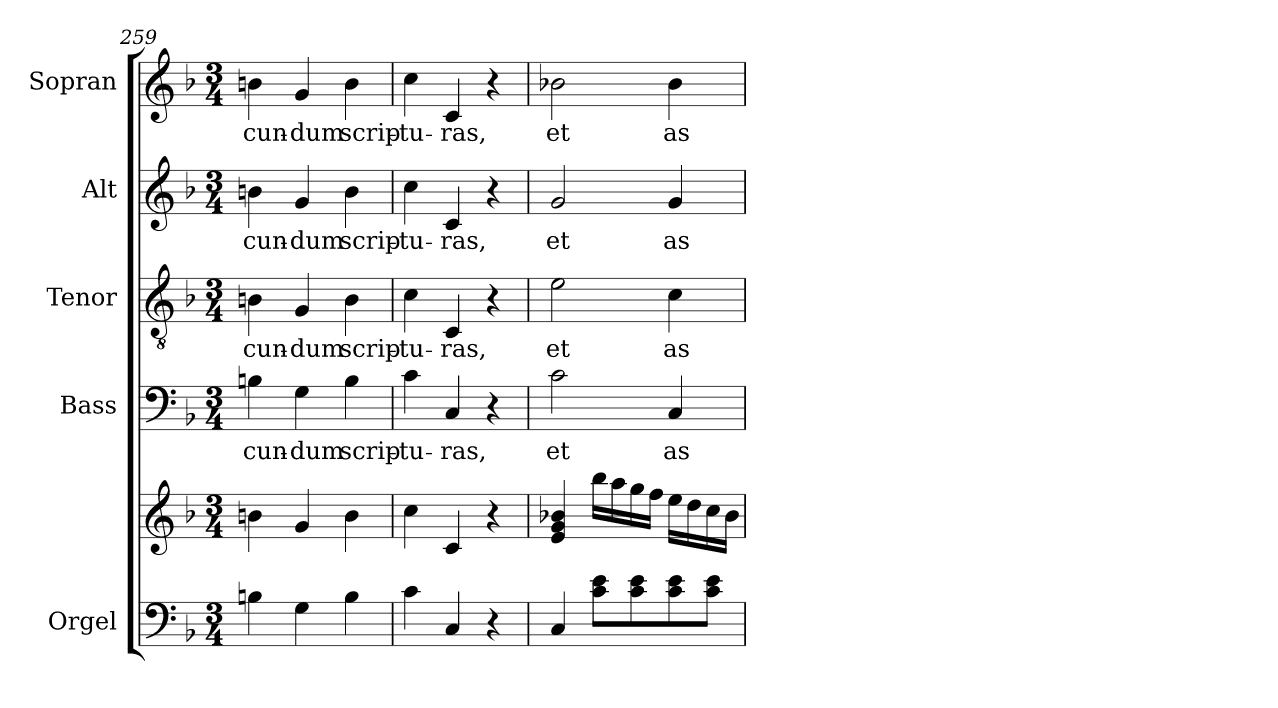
**kern	**kern	**kern	**text	**kern	**text	**kern	**text	**kern	**text
*part5	*part5	*part4	*part4	*part3	*part3	*part2	*part2	*part1	*part1
*staff6	*staff5	*staff4	*staff4	*staff3	*staff3	*staff2	*staff2	*staff1	*staff1
*I"Orgel	*	*I"Bass	*	*I"Tenor	*	*I"Alt	*	*I"Sopran	*
*I'Org.	*	*I'B.	*	*I'T.	*	*I'A.	*	*I'S.	*
*clefF4	*clefG2	*clefF4	*	*clefGv2	*	*clefG2	*	*clefG2	*
*k[b-]	*k[b-]	*k[b-]	*	*k[b-]	*	*k[b-]	*	*k[b-]	*
*F:	*F:	*F:	*	*F:	*	*F:	*	*F:	*
*M3/4	*M3/4	*M3/4	*	*M3/4	*	*M3/4	*	*M3/4	*
=259	=259	=259	=259	=259	=259	=259	=259	=259	=259
!	!	!	!LO:LY:b	!	!LO:LY:b	!	!LO:LY:b	!	!LO:LY:b
4Bn\	4bn\	4Bn\	-cun-	4Bn\	-cun-	4bn\	-cun-	4bn\	-cun-
!	!	!	!LO:LY:b	!	!LO:LY:b	!	!LO:LY:b	!	!LO:LY:b
4G\	4g/	4G\	-dum	4G/	-dum	4g/	-dum	4g/	-dum
!	!	!	!LO:LY:b	!	!LO:LY:b	!	!LO:LY:b	!	!LO:LY:b
4B\	4b\	4B\	scrip-	4B\	scrip-	4b\	scrip-	4b\	scrip-
=260	=260	=260	=260	=260	=260	=260	=260	=260	=260
!	!	!	!LO:LY:b	!	!LO:LY:b	!	!LO:LY:b	!	!LO:LY:b
4c\	4cc\	4c\	-tu-	4c\	-tu-	4cc\	-tu-	4cc\	-tu-
!	!	!	!LO:LY:b	!	!LO:LY:b	!	!LO:LY:b	!	!LO:LY:b
4C/	4c/	4C/	-ras,	4C/	-ras,	4c/	-ras,	4c/	-ras,
4r	4r	4r	.	4r	.	4r	.	4r	.
=261	=261	=261	=261	=261	=261	=261	=261	=261	=261
!	!	!	!LO:LY:b	!	!LO:LY:b	!	!LO:LY:b	!	!LO:LY:b
4C/	4e/ 4g/ 4b-X/	2c\	et	2e\	et	2g/	et	2b-X\	et
8c\ 8e\L	16bb-\LL	.	.	.	.	.	.	.	.
.	16aa\	.	.	.	.	.	.	.	.
8c\ 8e\	16gg\	.	.	.	.	.	.	.	.
.	16ff\JJ	.	.	.	.	.	.	.	.
!	!	!	!LO:LY:b	!	!LO:LY:b	!	!LO:LY:b	!	!LO:LY:b
8c\ 8e\	16ee\LL	4C/	as-	4c\	as-	4g/	as-	4b-\	as-
.	16dd\	.	.	.	.	.	.	.	.
8c\ 8e\J	16cc\	.	.	.	.	.	.	.	.
.	16b-\JJ	.	.	.	.	.	.	.	.
=	=	=	=	=	=	=	=	=	=
*-	*-	*-	*-	*-	*-	*-	*-	*-	*-
